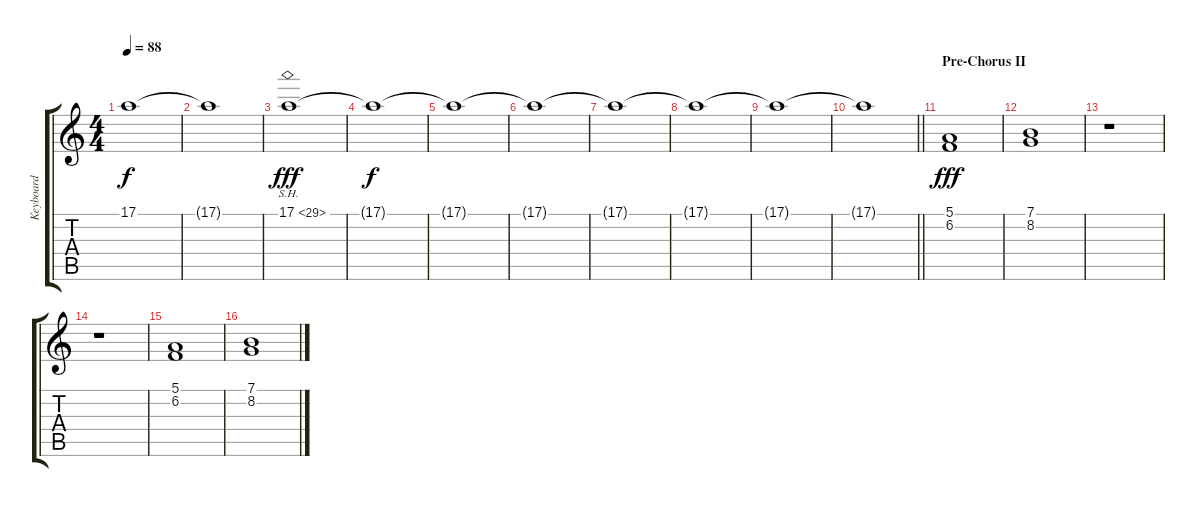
\track ("Keyboard" "Keyboard") {instrument pad1newage}
\staff {score tabs}
\tuning (E4 B3 G3 D3 A2 E2) {hide}
\ts (4 4)
\tempo 88
\clef g2
\ks c
17.1{t}.1{dy f} |
17.1{t}.1 |
17.1{sh 12}.1{dy fff} |
17.1{t}.1{dy f} |
17.1{t}.1 |
17.1{t}.1 |
17.1{t}.1 |
17.1{t}.1 |
17.1{t}.1 |
\barLineRight lightlight
17.1{t}.1 |
\section ("" "Pre-Chorus II")
(5.1 6.2).1{dy fff} |
(7.1 8.2).1 |
r.1 |
r.1 |
(5.1 6.2).1 |
(7.1 8.2).1
